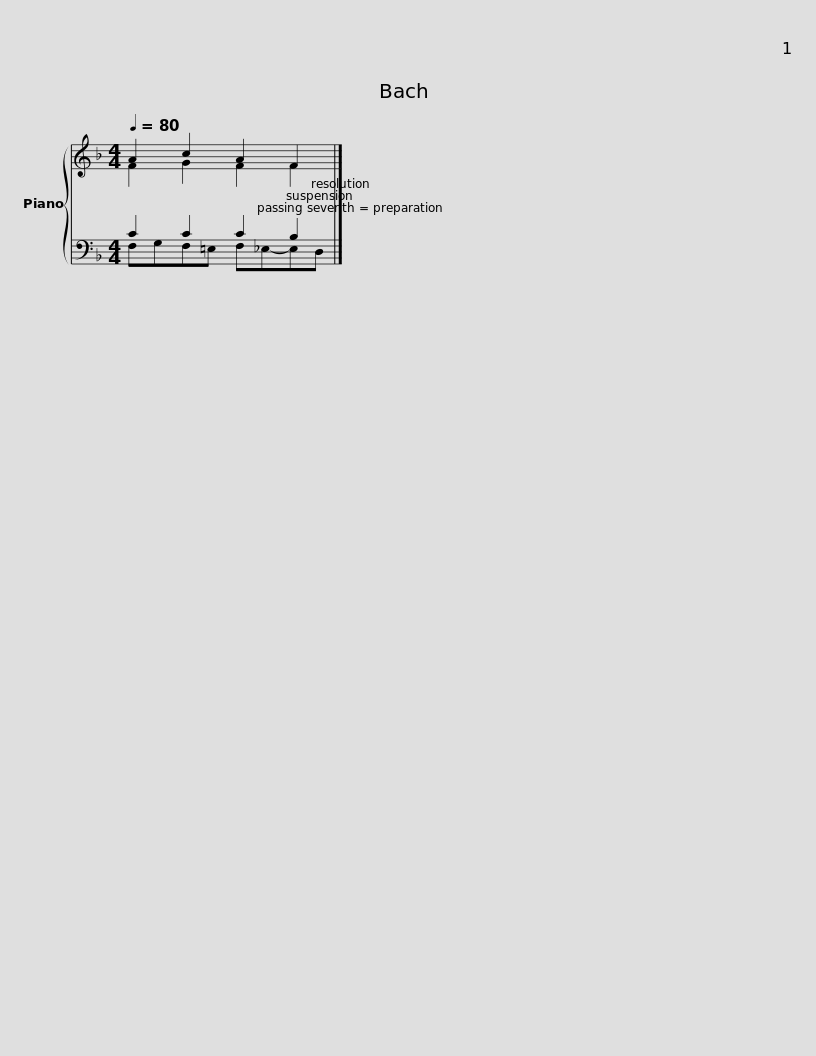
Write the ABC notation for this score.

X:1
%%score { ( 1 2 ) | ( 3 4 ) }
L:1/8
Q:1/4=80
M:4/4
I:linebreak $
K:F
V:1 treble
V:2 treble
V:3 bass
V:4 bass
V:1
 A2 c2 A2 F2 |] %1
V:2
 F2 G2 F2 F2 |] %1
V:3
 C2 C2 C2 B,2 |] %1
V:4
 F,G,F,=E, F,_E,-E,D, |] %1
